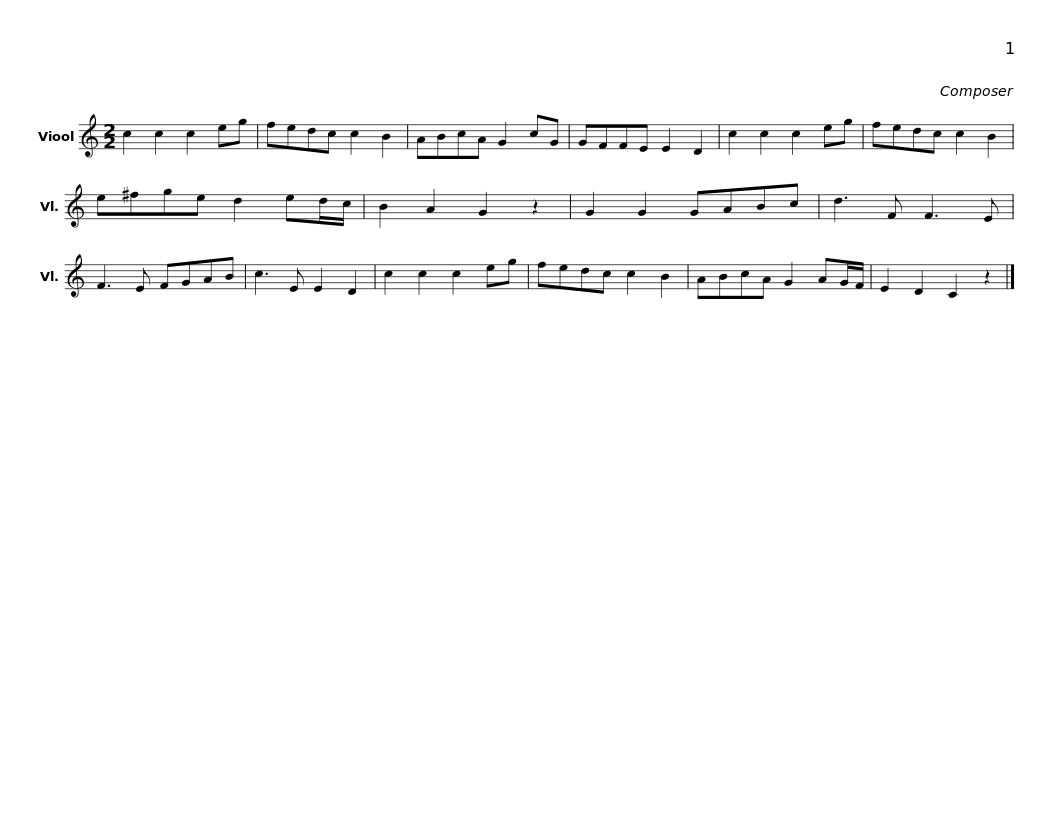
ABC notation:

X:1
L:1/8
M:2/2
I:linebreak $
K:C
V:1 treble
V:1
 c2 c2 c2 eg | fedc c2 B2 | ABcA G2 cG | GFFE E2 D2 | c2 c2 c2 eg | %5
 fedc c2 B2 | e^fge d2 ed/c/ | B2 A2 G2 z2 |$ G2 G2 GABc | d3 F F3 E | %10
 F3 E FGAB | c3 E E2 D2 | c2 c2 c2 eg | fedc c2 B2 | ABcA G2 AG/F/ | %15
 E2 D2 C2 z2 |] %16
